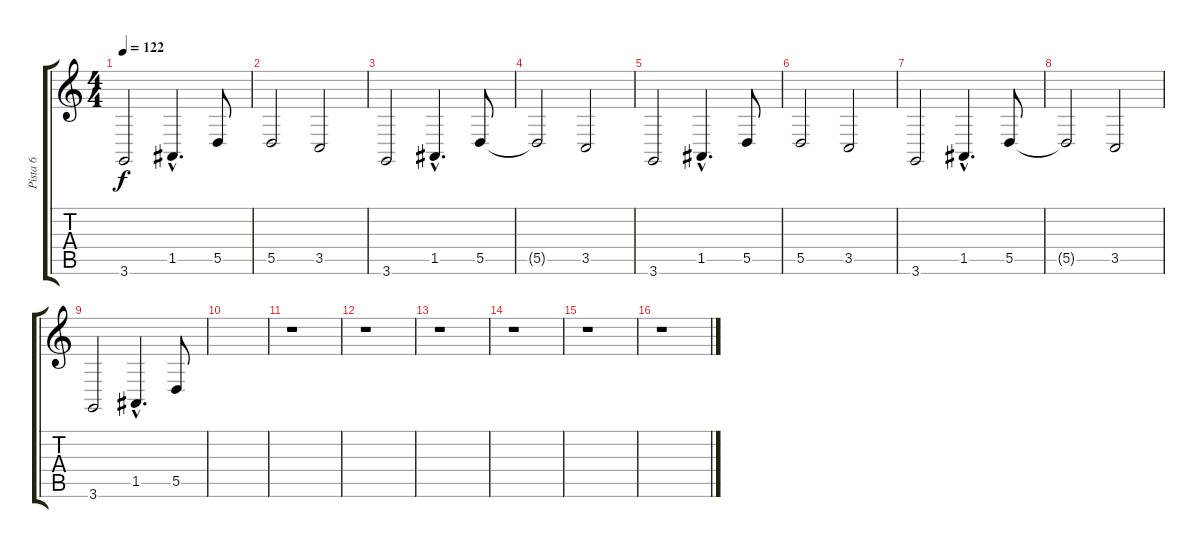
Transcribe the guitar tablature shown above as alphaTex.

\track ("Pista 6" "Pista 6") {instrument cello}
\staff {score tabs}
\tuning (E4 B3 G3 D3 A2 E2) {hide}
\ts (4 4)
\tempo 122
\clef g2
\ks c
3.6.2{dy f} 1.5{hac}.4{d} 5.5.8 |
5.5.2 3.5.2 |
3.6.2 1.5{hac}.4{d} 5.5.8 |
5.5{t}.2 3.5.2 |
3.6.2 1.5{hac}.4{d} 5.5.8 |
5.5.2 3.5.2 |
3.6.2 1.5{hac}.4{d} 5.5.8 |
5.5{t}.2 3.5.2 |
3.6.2 1.5{hac}.4{d} 5.5.8 |
|
r.1 |
r.1 |
r.1 |
r.1 |
r.1 |
r.1
